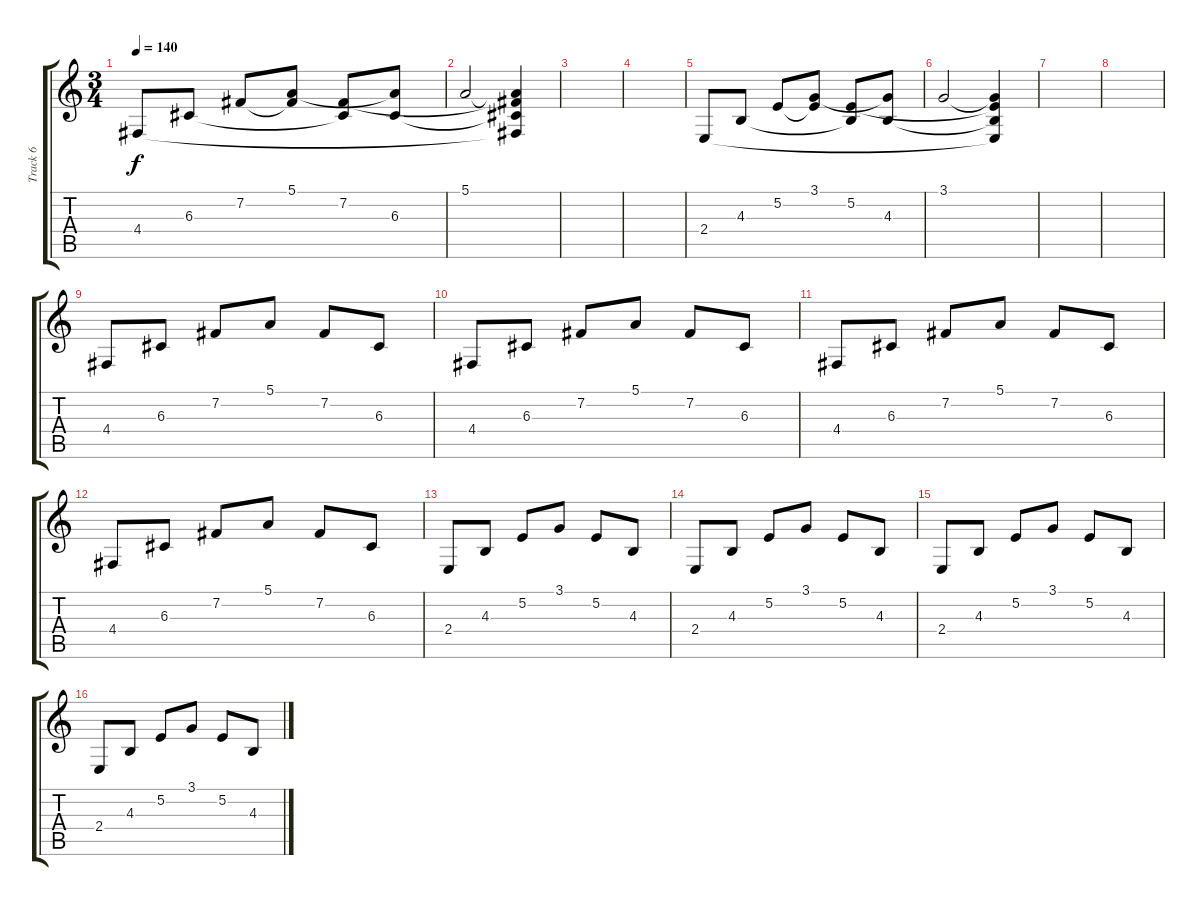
\track ("Track 6" "Track 6") {instrument harpsichord}
\staff {score tabs}
\tuning (E4 B3 G3 D3 A2 E2) {hide}
\ts (3 4)
\tempo 140
\clef g2
\ks c
4.4.8{dy f} 6.3.8 7.2.8 (5.1 7.2{t}).8 (7.2 6.3{t}).8 (5.1{t} 6.3).8 |
5.1.2 (5.1{t} 7.2{t} 6.3{t} 4.4{t}).4 |
|
|
2.4.8 4.3.8 5.2.8 (3.1 5.2{t}).8 (5.2 4.3{t}).8 (3.1{t} 4.3).8 |
3.1.2 (3.1{t} 5.2{t} 4.3{t} 2.4{t}).4 |
|
|
4.4.8 6.3.8 7.2.8 5.1.8 7.2.8 6.3.8 |
4.4.8 6.3.8 7.2.8 5.1.8 7.2.8 6.3.8 |
4.4.8 6.3.8 7.2.8 5.1.8 7.2.8 6.3.8 |
4.4.8 6.3.8 7.2.8 5.1.8 7.2.8 6.3.8 |
2.4.8 4.3.8 5.2.8 3.1.8 5.2.8 4.3.8 |
2.4.8 4.3.8 5.2.8 3.1.8 5.2.8 4.3.8 |
2.4.8 4.3.8 5.2.8 3.1.8 5.2.8 4.3.8 |
2.4.8 4.3.8 5.2.8 3.1.8 5.2.8 4.3.8
